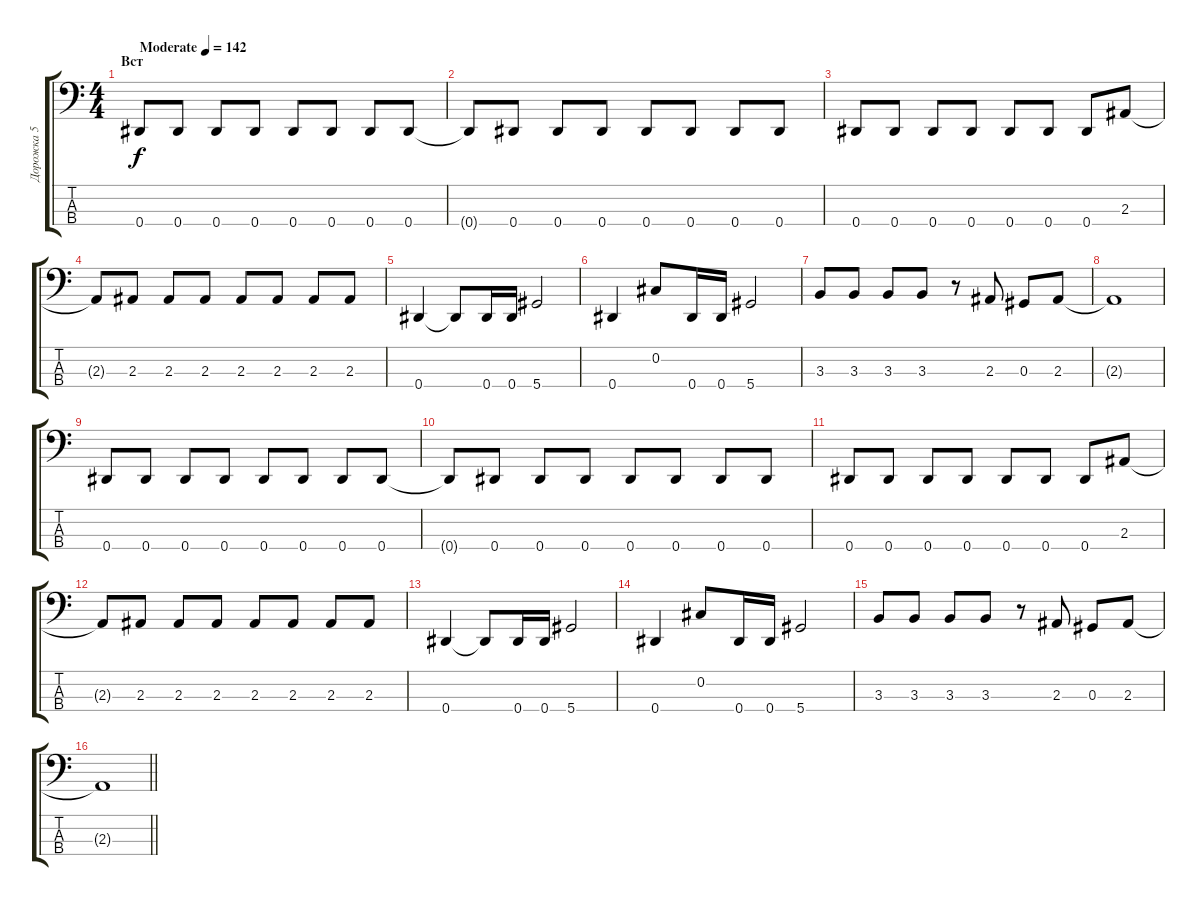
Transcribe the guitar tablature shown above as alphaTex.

\track ("Дорожка 5" "Дорожка 5") {instrument electricbasspick}
\staff {score tabs}
\tuning (Gb2 Db2 Ab1 Eb1) {hide}
\ts (4 4)
\section ("" "Вст")
\tempo (142 "Moderate")
\clef f4
\ks c
0.4.8{dy f instrument electricbasspick} 0.4.8 0.4.8 0.4.8 0.4.8 0.4.8 0.4.8 0.4.8 |
0.4{t}.8 0.4.8 0.4.8 0.4.8 0.4.8 0.4.8 0.4.8 0.4.8 |
0.4.8 0.4.8 0.4.8 0.4.8 0.4.8 0.4.8 0.4.8 2.3.8 |
2.3{t}.8 2.3.8 2.3.8 2.3.8 2.3.8 2.3.8 2.3.8 2.3.8 |
0.4.4 0.4{t}.8 0.4.16 0.4.16 5.4.2 |
0.4.4 0.2.8 0.4.16 0.4.16 5.4.2 |
3.3.8 3.3.8 3.3.8 3.3.8 r.8 2.3.8 0.3.8 2.3.8 |
2.3{t}.1 |
0.4.8 0.4.8 0.4.8 0.4.8 0.4.8 0.4.8 0.4.8 0.4.8 |
0.4{t}.8 0.4.8 0.4.8 0.4.8 0.4.8 0.4.8 0.4.8 0.4.8 |
0.4.8 0.4.8 0.4.8 0.4.8 0.4.8 0.4.8 0.4.8 2.3.8 |
2.3{t}.8 2.3.8 2.3.8 2.3.8 2.3.8 2.3.8 2.3.8 2.3.8 |
0.4.4 0.4{t}.8 0.4.16 0.4.16 5.4.2 |
0.4.4 0.2.8 0.4.16 0.4.16 5.4.2 |
3.3.8 3.3.8 3.3.8 3.3.8 r.8 2.3.8 0.3.8 2.3.8 |
\barLineRight lightlight
2.3{t}.1
